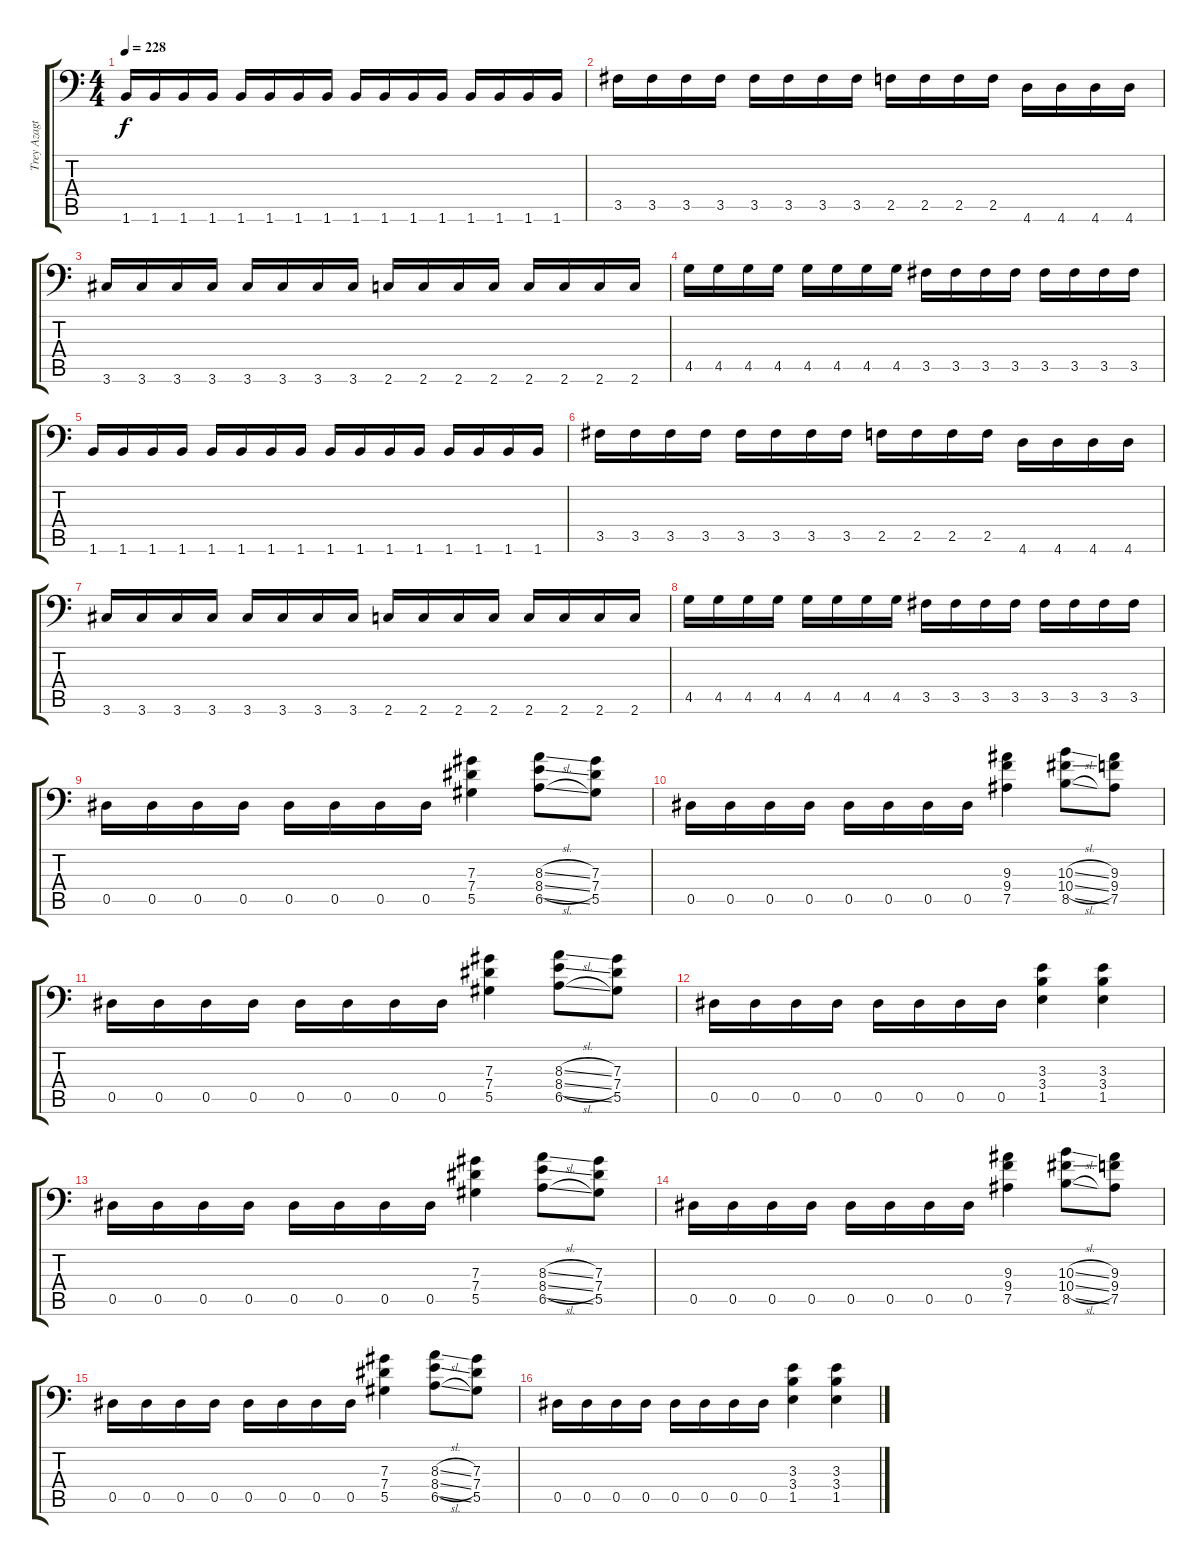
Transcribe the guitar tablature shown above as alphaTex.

\track ("Trey Azagthoth" "Trey Azagt") {instrument distortionguitar}
\staff {score tabs}
\tuning (Bb3 F3 Db3 Ab2 Eb2 Bb1) {hide}
\ts (4 4)
\tempo 228
\clef f4
\ks c
1.6.16{dy f} 1.6.16 1.6.16 1.6.16 1.6.16 1.6.16 1.6.16 1.6.16 1.6.16 1.6.16 1.6.16 1.6.16 1.6.16 1.6.16 1.6.16 1.6.16 |
3.5.16 3.5.16 3.5.16 3.5.16 3.5.16 3.5.16 3.5.16 3.5.16 2.5.16 2.5.16 2.5.16 2.5.16 4.6.16 4.6.16 4.6.16 4.6.16 |
3.6.16 3.6.16 3.6.16 3.6.16 3.6.16 3.6.16 3.6.16 3.6.16 2.6.16 2.6.16 2.6.16 2.6.16 2.6.16 2.6.16 2.6.16 2.6.16 |
4.5.16 4.5.16 4.5.16 4.5.16 4.5.16 4.5.16 4.5.16 4.5.16 3.5.16 3.5.16 3.5.16 3.5.16 3.5.16 3.5.16 3.5.16 3.5.16 |
1.6.16 1.6.16 1.6.16 1.6.16 1.6.16 1.6.16 1.6.16 1.6.16 1.6.16 1.6.16 1.6.16 1.6.16 1.6.16 1.6.16 1.6.16 1.6.16 |
3.5.16 3.5.16 3.5.16 3.5.16 3.5.16 3.5.16 3.5.16 3.5.16 2.5.16 2.5.16 2.5.16 2.5.16 4.6.16 4.6.16 4.6.16 4.6.16 |
3.6.16 3.6.16 3.6.16 3.6.16 3.6.16 3.6.16 3.6.16 3.6.16 2.6.16 2.6.16 2.6.16 2.6.16 2.6.16 2.6.16 2.6.16 2.6.16 |
4.5.16 4.5.16 4.5.16 4.5.16 4.5.16 4.5.16 4.5.16 4.5.16 3.5.16 3.5.16 3.5.16 3.5.16 3.5.16 3.5.16 3.5.16 3.5.16 |
0.5.16 0.5.16 0.5.16 0.5.16 0.5.16 0.5.16 0.5.16 0.5.16 (7.3 7.4 5.5).4 (8.3{sl} 8.4{sl} 6.5{sl}).8 (7.3 7.4 5.5).8 |
0.5.16 0.5.16 0.5.16 0.5.16 0.5.16 0.5.16 0.5.16 0.5.16 (9.3 9.4 7.5).4 (10.3{sl} 10.4{sl} 8.5{sl}).8 (9.3 9.4 7.5).8 |
0.5.16 0.5.16 0.5.16 0.5.16 0.5.16 0.5.16 0.5.16 0.5.16 (7.3 7.4 5.5).4 (8.3{sl} 8.4{sl} 6.5{sl}).8 (7.3 7.4 5.5).8 |
0.5.16 0.5.16 0.5.16 0.5.16 0.5.16 0.5.16 0.5.16 0.5.16 (3.3 3.4 1.5).4 (3.3 3.4 1.5).4 |
0.5.16 0.5.16 0.5.16 0.5.16 0.5.16 0.5.16 0.5.16 0.5.16 (7.3 7.4 5.5).4 (8.3{sl} 8.4{sl} 6.5{sl}).8 (7.3 7.4 5.5).8 |
0.5.16 0.5.16 0.5.16 0.5.16 0.5.16 0.5.16 0.5.16 0.5.16 (9.3 9.4 7.5).4 (10.3{sl} 10.4{sl} 8.5{sl}).8 (9.3 9.4 7.5).8 |
0.5.16 0.5.16 0.5.16 0.5.16 0.5.16 0.5.16 0.5.16 0.5.16 (7.3 7.4 5.5).4 (8.3{sl} 8.4{sl} 6.5{sl}).8 (7.3 7.4 5.5).8 |
0.5.16 0.5.16 0.5.16 0.5.16 0.5.16 0.5.16 0.5.16 0.5.16 (3.3 3.4 1.5).4 (3.3 3.4 1.5).4
